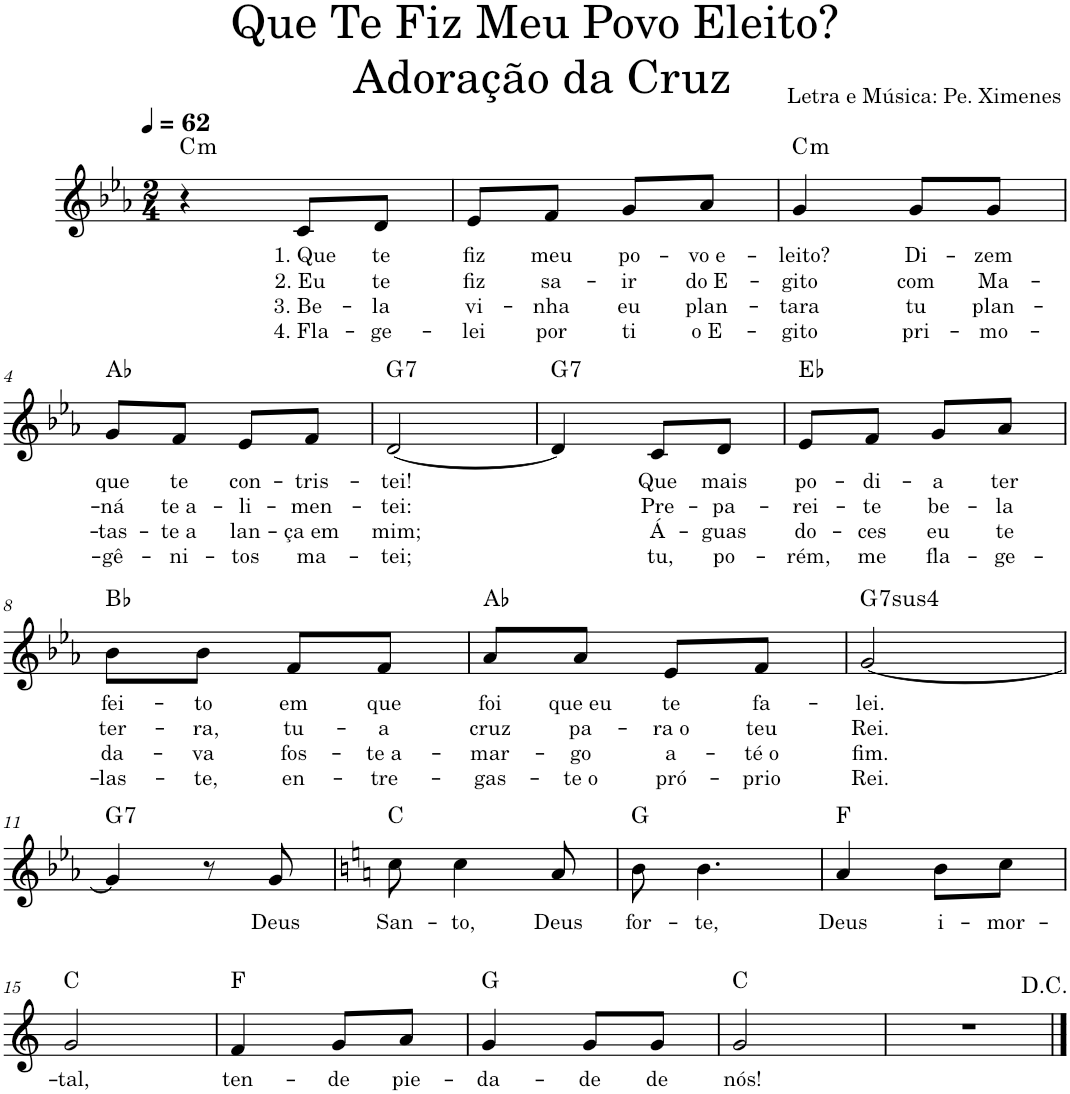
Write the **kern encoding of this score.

**kern	**text	**text	**text	**text	**harte
*part1	*part1	*part1	*part1	*part1	*part1
*staff1	*staff1	*staff1	*staff1	*staff1	*
*I"Voz	*	*	*	*	*
*I'Vo.	*	*	*	*	*
*clefG2	*	*	*	*	*
*k[b-e-a-]	*	*	*	*	*
*M2/4	*	*	*	*	*
*MM62	*	*	*	*	*
=1	=1	=1	=1	=1	=1
!	!	!	!	!	!LO:H:kt=m
4r	.	.	.	.	C:min
!	!LO:LY:b	!LO:LY:b	!LO:LY:b	!LO:LY:b	!
8c/L	1. Que	2. Eu	3. Be-	4. Fla-	.
!	!LO:LY:b	!LO:LY:b	!LO:LY:b	!LO:LY:b	!
8d/J	te	te	-la	-ge-	.
=2	=2	=2	=2	=2	=2
!	!LO:LY:b	!LO:LY:b	!LO:LY:b	!LO:LY:b	!
8e-/L	fiz	fiz	vi-	-lei	.
!	!LO:LY:b	!LO:LY:b	!LO:LY:b	!LO:LY:b	!
8f/J	meu	sa-	-nha	por	.
!	!LO:LY:b	!LO:LY:b	!LO:LY:b	!LO:LY:b	!
8g/L	po-	-ir	eu	ti	.
!	!LO:LY:b	!LO:LY:b	!LO:LY:b	!LO:LY:b	!
8a-/J	-vo e-	do E-	plan-	o E-	.
=3	=3	=3	=3	=3	=3
!	!LO:LY:b	!LO:LY:b	!LO:LY:b	!LO:LY:b	!LO:H:kt=m
4g/	-leito?	-gito	-tara	-gito	C:min
!	!LO:LY:b	!LO:LY:b	!LO:LY:b	!LO:LY:b	!
8g/L	Di-	com	tu	pri-	.
!	!LO:LY:b	!LO:LY:b	!LO:LY:b	!LO:LY:b	!
8g/J	-zem	Ma-	plan-	-mo-	.
!!LO:LB:g=z
=4	=4	=4	=4	=4	=4
!	!LO:LY:b	!LO:LY:b	!LO:LY:b	!LO:LY:b	!
8g/L	que	-ná	-tas-	-gê-	Ab:maj
!	!LO:LY:b	!LO:LY:b	!LO:LY:b	!LO:LY:b	!
8f/J	te	te a-	-te a	-ni-	.
!	!LO:LY:b	!LO:LY:b	!LO:LY:b	!LO:LY:b	!
8e-/L	con-	-li-	lan-	-tos	.
!	!LO:LY:b	!LO:LY:b	!LO:LY:b	!LO:LY:b	!
8f/J	-tris-	-men-	-ça em	ma-	.
=5	=5	=5	=5	=5	=5
!	!LO:LY:b	!LO:LY:b	!LO:LY:b	!LO:LY:b	!LO:H:kt=7
[2d/	-tei!	-tei:	mim;	-tei;	G:7
=6	=6	=6	=6	=6	=6
!	!	!	!	!	!LO:H:kt=7
4d/]	.	.	.	.	G:7
!	!LO:LY:b	!LO:LY:b	!LO:LY:b	!LO:LY:b	!
8c/L	Que	Pre-	Á-	tu,	.
!	!LO:LY:b	!LO:LY:b	!LO:LY:b	!LO:LY:b	!
8d/J	mais	-pa-	-guas	po-	.
=7	=7	=7	=7	=7	=7
!	!LO:LY:b	!LO:LY:b	!LO:LY:b	!LO:LY:b	!
8e-/L	po-	-rei-	do-	-rém,	Eb:maj
!	!LO:LY:b	!LO:LY:b	!LO:LY:b	!LO:LY:b	!
8f/J	-di-	-te	-ces	me	.
!	!LO:LY:b	!LO:LY:b	!LO:LY:b	!LO:LY:b	!
8g/L	-a	be-	eu	fla-	.
!	!LO:LY:b	!LO:LY:b	!LO:LY:b	!LO:LY:b	!
8a-/J	ter	-la	te	-ge-	.
!!LO:LB:g=z
=8	=8	=8	=8	=8	=8
!	!LO:LY:b	!LO:LY:b	!LO:LY:b	!LO:LY:b	!
8b-\L	fei-	ter-	da-	-las-	Bb:maj
!	!LO:LY:b	!LO:LY:b	!LO:LY:b	!LO:LY:b	!
8b-\J	-to	-ra,	-va	-te,	.
!	!LO:LY:b	!LO:LY:b	!LO:LY:b	!LO:LY:b	!
8f/L	em	tu-	fos-	en-	.
!	!LO:LY:b	!LO:LY:b	!LO:LY:b	!LO:LY:b	!
8f/J	que	-a	-te a-	-tre-	.
=9	=9	=9	=9	=9	=9
!	!LO:LY:b	!LO:LY:b	!LO:LY:b	!LO:LY:b	!
8a-/L	foi	cruz	-mar-	-gas-	Ab:maj
!	!LO:LY:b	!LO:LY:b	!LO:LY:b	!LO:LY:b	!
8a-/J	que eu	pa-	-go	-te o	.
!	!LO:LY:b	!LO:LY:b	!LO:LY:b	!LO:LY:b	!
8e-/L	te	-ra o	a-	pró-	.
!	!LO:LY:b	!LO:LY:b	!LO:LY:b	!LO:LY:b	!
8f/J	fa-	teu	-té o	-prio	.
=10	=10	=10	=10	=10	=10
!	!LO:LY:b	!LO:LY:b	!LO:LY:b	!LO:LY:b	!LO:H:kt=74
[2g/	-lei.	Rei.	fim.	Rei.	G:sus4(7)
!!LO:LB:g=z
=11	=11	=11	=11	=11	=11
!	!	!	!	!	!LO:H:kt=7
4g/]	.	.	.	.	G:7
8r	.	.	.	.	.
!	!LO:LY:b	!	!	!	!
8g/	Deus	.	.	.	.
=12	=12	=12	=12	=12	=12
*k[]	*	*	*	*	*
!	!LO:LY:b	!	!	!	!
8cc\	San-	.	.	.	C:maj
!	!LO:LY:b	!	!	!	!
4cc\	-to,	.	.	.	.
!	!LO:LY:b	!	!	!	!
8a/	Deus	.	.	.	.
=13	=13	=13	=13	=13	=13
!	!LO:LY:b	!	!	!	!
8b\	for-	.	.	.	G:maj
!	!LO:LY:b	!	!	!	!
4.b\	-te,	.	.	.	.
=14	=14	=14	=14	=14	=14
!	!LO:LY:b	!	!	!	!
4a/	Deus	.	.	.	F:maj
!	!LO:LY:b	!	!	!	!
8b\L	i-	.	.	.	.
!	!LO:LY:b	!	!	!	!
8cc\J	-mor-	.	.	.	.
!!LO:LB:g=z
=15	=15	=15	=15	=15	=15
!	!LO:LY:b	!	!	!	!
2g/	-tal,	.	.	.	C:maj
=16	=16	=16	=16	=16	=16
!	!LO:LY:b	!	!	!	!
4f/	ten-	.	.	.	F:maj
!	!LO:LY:b	!	!	!	!
8g/L	-de	.	.	.	.
!	!LO:LY:b	!	!	!	!
8a/J	pie-	.	.	.	.
=17	=17	=17	=17	=17	=17
!	!LO:LY:b	!	!	!	!
4g/	-da-	.	.	.	G:maj
!	!LO:LY:b	!	!	!	!
8g/L	-de	.	.	.	.
!	!LO:LY:b	!	!	!	!
8g/J	de	.	.	.	.
=18	=18	=18	=18	=18	=18
!	!LO:LY:b	!	!	!	!
2g/	nós!	.	.	.	C:maj
=19	=19	=19	=19	=19	=19
2r	.	.	.	.	.
==	==	==	==	==	==
*-	*-	*-	*-	*-	*-
